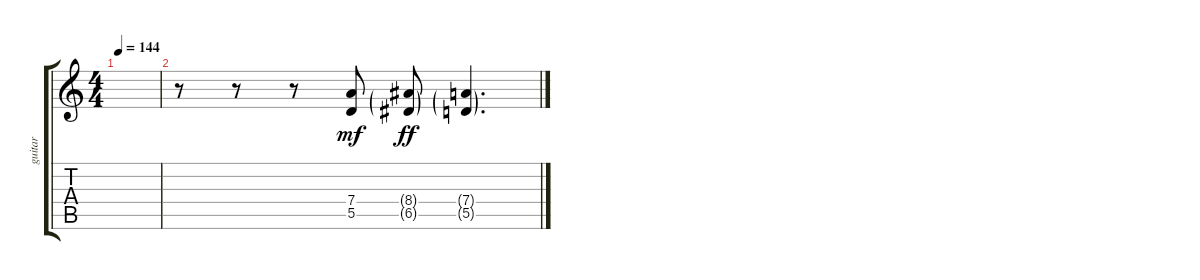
\track ("guitar" "guitar") {instrument acousticguitarsteel}
\staff {score tabs}
\tuning (E4 B3 G3 D3 A2 E2) {hide}
\ts (4 4)
\tempo 144
\clef g2
\ks c
|
r.8 r.8 r.8 (7.4 5.5).8{dy mf} (8.4{g} 6.5{g}).8{dy ff} (7.4{g} 5.5{g}).4{d}
